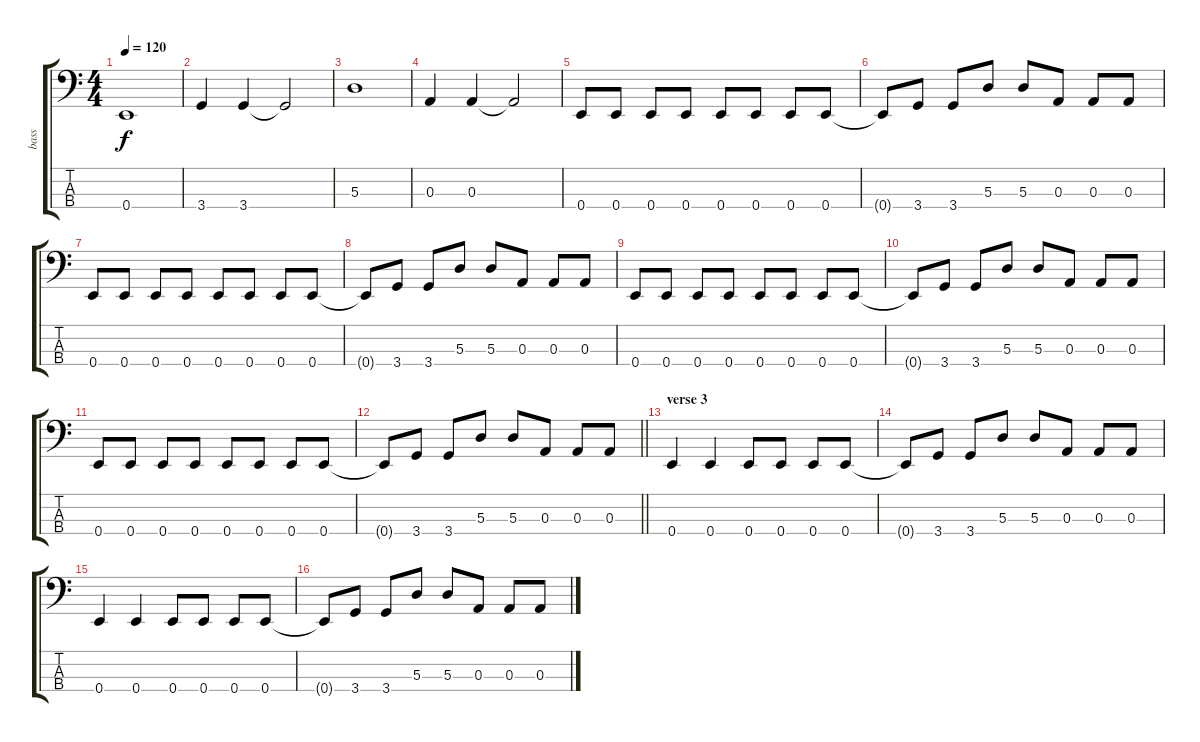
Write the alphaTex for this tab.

\track ("bass" "bass") {instrument electricbassfinger}
\staff {score tabs}
\tuning (G2 D2 A1 E1) {hide}
\ts (4 4)
\tempo 120
\clef f4
\ks c
0.4.1{dy f} |
3.4.4 3.4.4 3.4{t}.2 |
5.3.1 |
0.3.4 0.3.4 0.3{t}.2 |
0.4.8 0.4.8 0.4.8 0.4.8 0.4.8 0.4.8 0.4.8 0.4.8 |
0.4{t}.8 3.4.8 3.4.8 5.3.8 5.3.8 0.3.8 0.3.8 0.3.8 |
0.4.8 0.4.8 0.4.8 0.4.8 0.4.8 0.4.8 0.4.8 0.4.8 |
0.4{t}.8 3.4.8 3.4.8 5.3.8 5.3.8 0.3.8 0.3.8 0.3.8 |
0.4.8 0.4.8 0.4.8 0.4.8 0.4.8 0.4.8 0.4.8 0.4.8 |
0.4{t}.8 3.4.8 3.4.8 5.3.8 5.3.8 0.3.8 0.3.8 0.3.8 |
0.4.8 0.4.8 0.4.8 0.4.8 0.4.8 0.4.8 0.4.8 0.4.8 |
\barLineRight lightlight
0.4{t}.8 3.4.8 3.4.8 5.3.8 5.3.8 0.3.8 0.3.8 0.3.8 |
\section ("" "verse 3")
0.4.4 0.4.4 0.4.8 0.4.8 0.4.8 0.4.8 |
0.4{t}.8 3.4.8 3.4.8 5.3.8 5.3.8 0.3.8 0.3.8 0.3.8 |
0.4.4 0.4.4 0.4.8 0.4.8 0.4.8 0.4.8 |
0.4{t}.8 3.4.8 3.4.8 5.3.8 5.3.8 0.3.8 0.3.8 0.3.8
